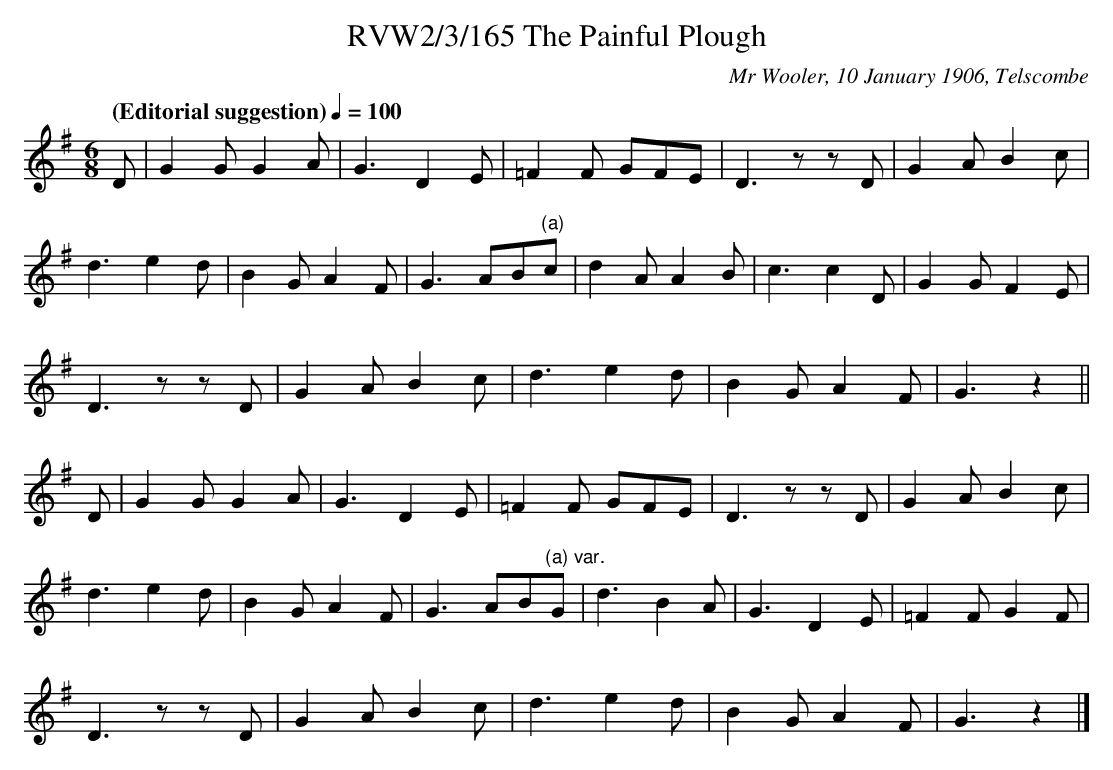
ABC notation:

X:1
T:RVW2/3/165 The Painful Plough
C:Mr Wooler, 10 January 1906, Telscombe
L:1/8
Q:"(Editorial suggestion)" 1/4=100
M:6/8
K:G
D|G2 G G2 A | G3D2 E | =F2 F GFE | D3 z z D | G2A B2 c |$
d3 e2 d | B2 G A2 F | G3 AB"^(a)"c | d2 A A2 B | c3 c2 D | G2 G F2 E |$
D3 z z D | G2 A B2 c | d3 e2 d | B2 G A2 F | G3 z2 ||$
D|G2 G G2 A | G3D2 E | =F2 F GFE | D3 z z D | G2A B2 c |$
d3 e2 d | B2 G A2 F | G3 AB"^(a) var."G | d3 B2 A | G3 D2 E | =F2 F G2 F |$
D3 z z D | G2 A B2 c | d3 e2 d | B2 G A2 F | G3 z2 |]
